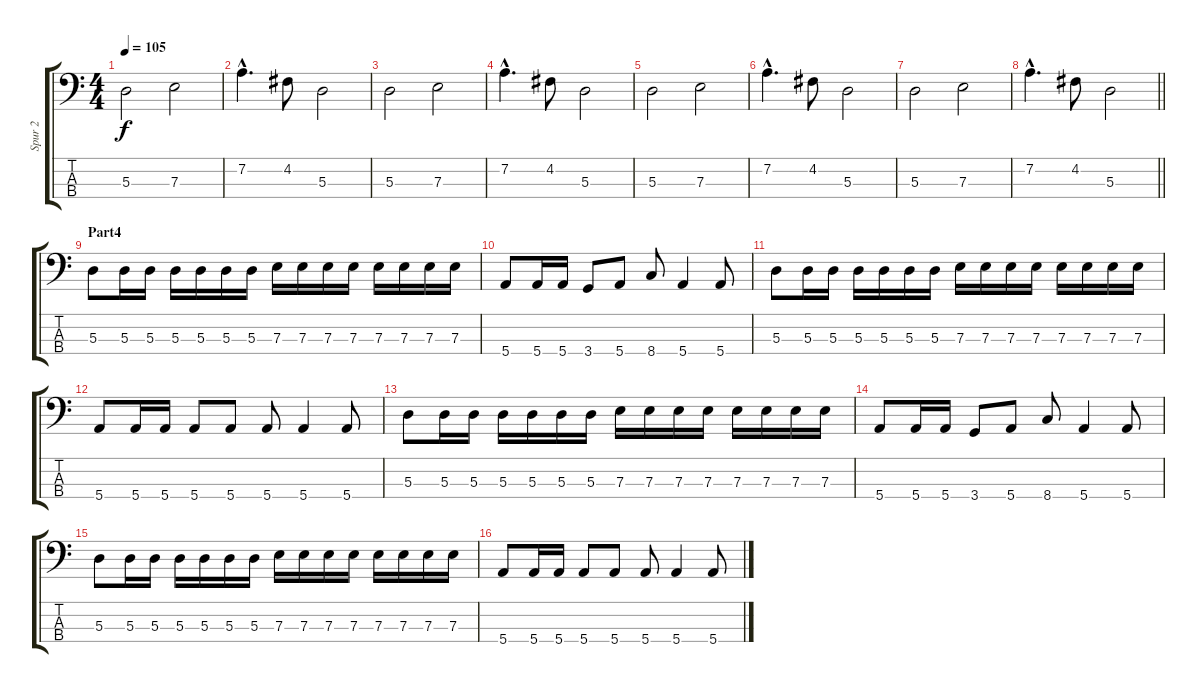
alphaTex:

\track ("Spur 2" "Spur 2") {instrument electricbassfinger}
\staff {score tabs}
\tuning (G2 D2 A1 E1) {hide}
\ts (4 4)
\tempo 105
\clef f4
\ks c
5.3.2{dy f} 7.3.2 |
7.2{hac}.4{d} 4.2.8 5.3.2 |
5.3.2 7.3.2 |
7.2{hac}.4{d} 4.2.8 5.3.2 |
5.3.2 7.3.2 |
7.2{hac}.4{d} 4.2.8 5.3.2 |
5.3.2 7.3.2 |
\barLineRight lightlight
7.2{hac}.4{d} 4.2.8 5.3.2 |
\section ("" "Part4")
5.3.8 5.3.16 5.3.16 5.3.16 5.3.16 5.3.16 5.3.16 7.3.16 7.3.16 7.3.16 7.3.16 7.3.16 7.3.16 7.3.16 7.3.16 |
5.4.8 5.4.16 5.4.16 3.4.8 5.4.8 8.4.8 5.4.4 5.4.8 |
5.3.8 5.3.16 5.3.16 5.3.16 5.3.16 5.3.16 5.3.16 7.3.16 7.3.16 7.3.16 7.3.16 7.3.16 7.3.16 7.3.16 7.3.16 |
5.4.8 5.4.16 5.4.16 5.4.8 5.4.8 5.4.8 5.4.4 5.4.8 |
5.3.8 5.3.16 5.3.16 5.3.16 5.3.16 5.3.16 5.3.16 7.3.16 7.3.16 7.3.16 7.3.16 7.3.16 7.3.16 7.3.16 7.3.16 |
5.4.8 5.4.16 5.4.16 3.4.8 5.4.8 8.4.8 5.4.4 5.4.8 |
5.3.8 5.3.16 5.3.16 5.3.16 5.3.16 5.3.16 5.3.16 7.3.16 7.3.16 7.3.16 7.3.16 7.3.16 7.3.16 7.3.16 7.3.16 |
5.4.8 5.4.16 5.4.16 5.4.8 5.4.8 5.4.8 5.4.4 5.4.8
